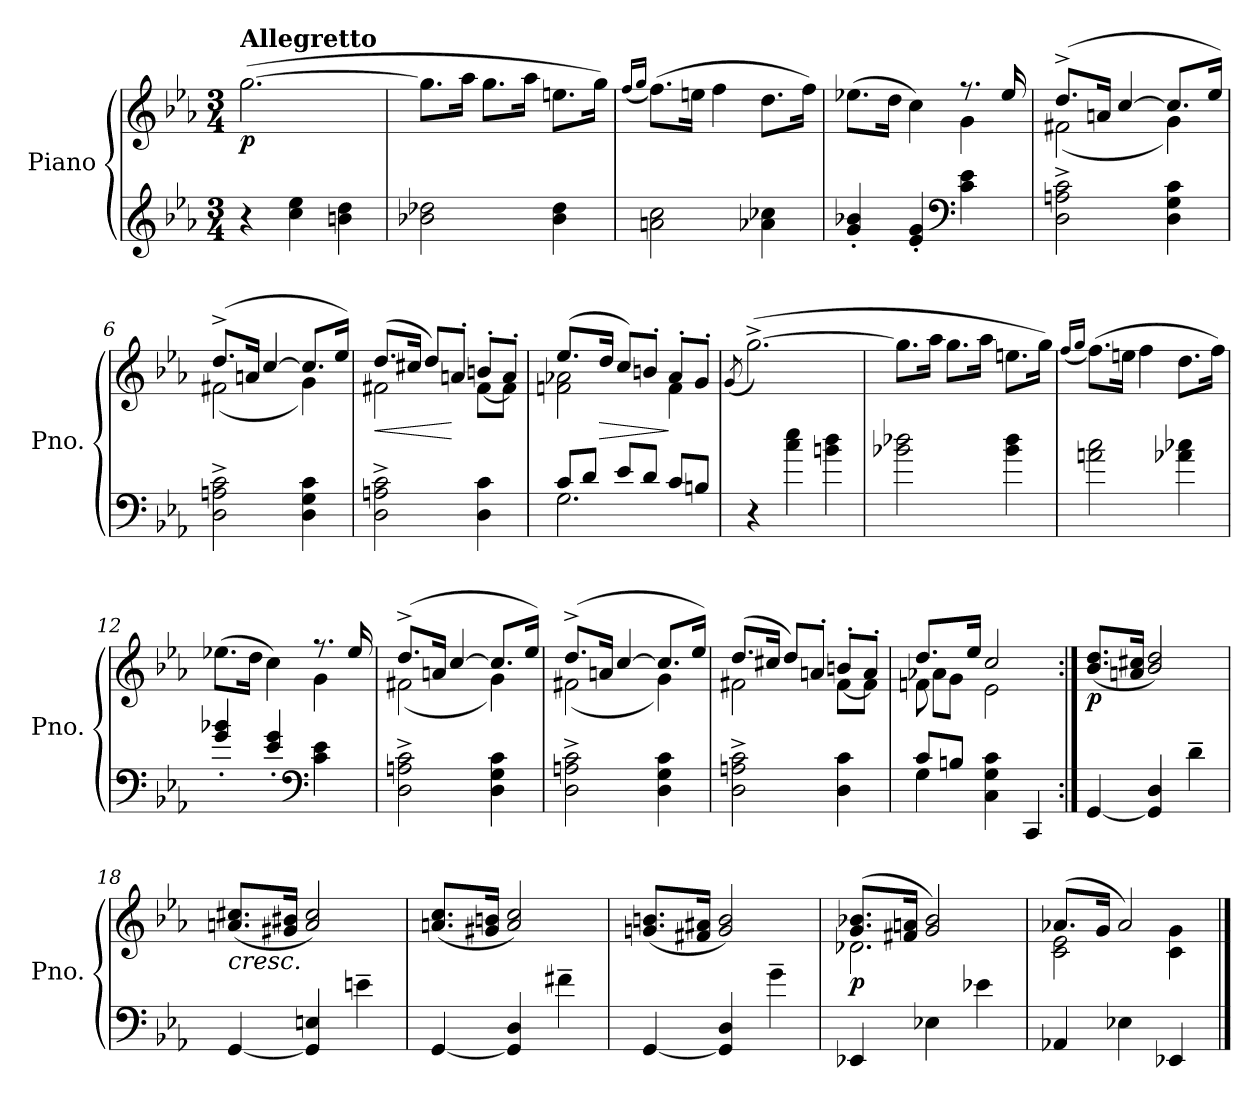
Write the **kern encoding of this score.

**kern	**kern	**dynam
*part1	*part1	*part1
*staff2	*staff1	*staff1/2
*I"Piano	*	*
*I'Pno.	*	*
*clefG2	*clefG2	*
*k[b-e-a-]	*k[b-e-a-]	*
*M3/4	*M3/4	*
=1	=1	=1
!	!LO:TX:a:B:t=Allegretto	!
!	!	!LO:DY:b
4r	(>[2.gg\	p
4cc\ 4ee-\	.	.
4bn\ 4dd\	.	.
=2	=2	=2
2b-X\ 2dd-X\	8.gg\L]	.
.	16aa-\Jk	.
.	8.gg\L	.
.	16aa-\Jk	.
4b-\ 4dd-\	8.een\L	.
.	16gg\Jk)	.
=3	=3	=3
.	(<16qff/LL	.
.	16qgg/JJ	.
2an\ 2cc\	(>8.ff\L)	.
.	16een\Jk	.
.	4ff\	.
4a-X\ 4cc-X\	8.dd\L	.
.	16ff\Jk)	.
=4	=4	=4
*	*^	*
4g/' 4b-X/'	(>8.ee-X\L	2ryy	.
.	16dd\Jk	.	.
4e-/' 4g/'	4cc\)	.	.
*clefF4	*	*	*
4c\ 4e-\	8.r	4g\	.
.	16ee-/	.	.
!!LO:LB:g=z	!!
=5	=5	=5	=5
2D\^ 2An\^ 2c\^	(>8.dd^/L	(<2f#X\	.
.	16an/Jk	.	.
.	[4cc/	.	.
4D\ 4G\ 4c\	8.cc/L]	4g\)	.
.	16ee-/Jk)	.	.
=6	=6	=6	=6
2D\^ 2An\^ 2c\^	(>8.dd^/L	(<2f#X\	.
.	16an/Jk	.	.
.	[4cc/	.	.
4D\ 4G\ 4c\	8.cc/L]	4g\)	.
.	16ee-/Jk)	.	.
=7	=7	=7	=7
!	!	!	!LO:HP:b
2D\^ 2An\^ 2c\^	(>8.dd/L	2f#X\	<
.	16cc#X/Jk	.	.
.	8dd/L)	.	.
.	8an'/J	.	[
4D\ 4c\	8bn'/L	[8f#\L	.
.	8a'/J	8f#\J]	.
=8	=8	=8	=8
*^	*	*	*
8c/L	2.G\	(>8.ee-/L	2fn\ 2a-X\	.
8d/J	.	.	.	.
!	!	!	!	!LO:HP:b
.	.	16dd/Jk	.	>
8e-/L	.	8cc/L)	.	.
8d/J	.	8bn'/J	.	.
8c/L	.	8a-'/L	4f\	]
8Bn/J	.	8g'/J	.	.
*v	*v	*	*	*
*	*v	*v	*
!!LO:LB:g=z
=9	=9	=9
.	(<8qg/	.
4r	(>[2.gg^\)	.
4cc\ 4ee-\	.	.
4bn\ 4dd\	.	.
=10	=10	=10
2b-X\ 2dd-X\	8.gg\L]	.
.	16aa-\Jk	.
.	8.gg\L	.
.	16aa-\Jk	.
4b-\ 4dd-\	8.een\L	.
.	16gg\Jk)	.
=11	=11	=11
.	(<16qff/LL	.
.	16qgg/JJ	.
2an\ 2cc\	(>8.ff\L)	.
.	16een\Jk	.
.	4ff\	.
4a-X\ 4cc-X\	8.dd\L	.
.	16ff\Jk)	.
=12	=12	=12
*	*^	*
4g/' 4b-X/'	(>8.ee-X\L	2ryy	.
.	16dd\Jk	.	.
4e-/' 4g/'	4cc\)	.	.
*clefF4	*	*	*
4c\ 4e-\	8.r	4g\	.
.	16ee-/	.	.
!!LO:LB:g=z	!!
=13	=13	=13	=13
2D\^ 2An\^ 2c\^	(>8.dd^/L	(<2f#X\	.
.	16an/Jk	.	.
.	[4cc/	.	.
4D\ 4G\ 4c\	8.cc/L]	4g\)	.
.	16ee-/Jk)	.	.
=14	=14	=14	=14
2D\^ 2An\^ 2c\^	(>8.dd^/L	(<2f#X\	.
.	16an/Jk	.	.
.	[4cc/	.	.
4D\ 4G\ 4c\	8.cc/L]	4g\)	.
.	16ee-/Jk)	.	.
=15	=15	=15	=15
2D\^ 2An\^ 2c\^	(>8.dd/L	2f#X\	.
.	16cc#X/Jk	.	.
.	8dd/L)	.	.
.	8an'/J	.	.
4D\ 4c\	8bn'/L	[8f#\L	.
.	8a'/J	8f#\J]	.
=16	=16	=16	=16
*^	*	*^	*
8c/L	4G\	8.dd/L	8fn\	8a-X\L	.
8Bn/J	.	.	8ryy	8g\J	.
.	.	16ee-/Jk	.	.	.
4C\ 4G\ 4c\	2ryy	2cc/	2e-\	2ryy	.
4CC/	.	.	.	.	.
*v	*v	*	*	*	*
*	*v	*v	*v	*
!!LO:LB:g=z
=17:|!	=17:|!	=17:|!
!	!	!LO:DY:b
[4GG/	(<8.b-/ 8.dd/L	p
.	16an/ 16cc#X/Jk	.
4GG/] 4D/	2b-/ 2dd/)	.
4d~\	.	.
=18	=18	=18
!	!LO:TX:b:i:t=cresc.	!
[4GG/	(<8.an/ 8.cc#X/L	.
.	16g#X/ 16b#X/Jk	.
4GG/] 4En/	2a/ 2cc#/)	.
4en~\	.	.
=19	=19	=19
[4GG/	(<8.an/ 8.cc/L	.
.	16g#X/ 16bn/Jk	.
4GG/] 4D/	2a/ 2cc/)	.
4f#X~\	.	.
=20	=20	=20
[4GG/	(<8.gn/ 8.bn/L	.
.	16f#X/ 16a#X/Jk	.
4GG/] 4D/	2g/ 2b/)	.
4g~\	.	.
=21	=21	=21
*	*^	*
!	!	!	!LO:DY:b
4EE-X/	(>8.g/ 8.b-X/L	2.d-X\	p
.	16f#X/ 16an/Jk	.	.
4E-X\	2g/ 2b-/)	.	.
4e-X\	.	.	.
=22	=22	=22	=22
4AA-X/	(>8.a-X/L	2c\ 2e-\	.
.	16g/Jk	.	.
4E-X\	2a-/)	.	.
4EE-X/	.	4c\ 4g\	.
*	*v	*v	*
==	==	==
*-	*-	*-
